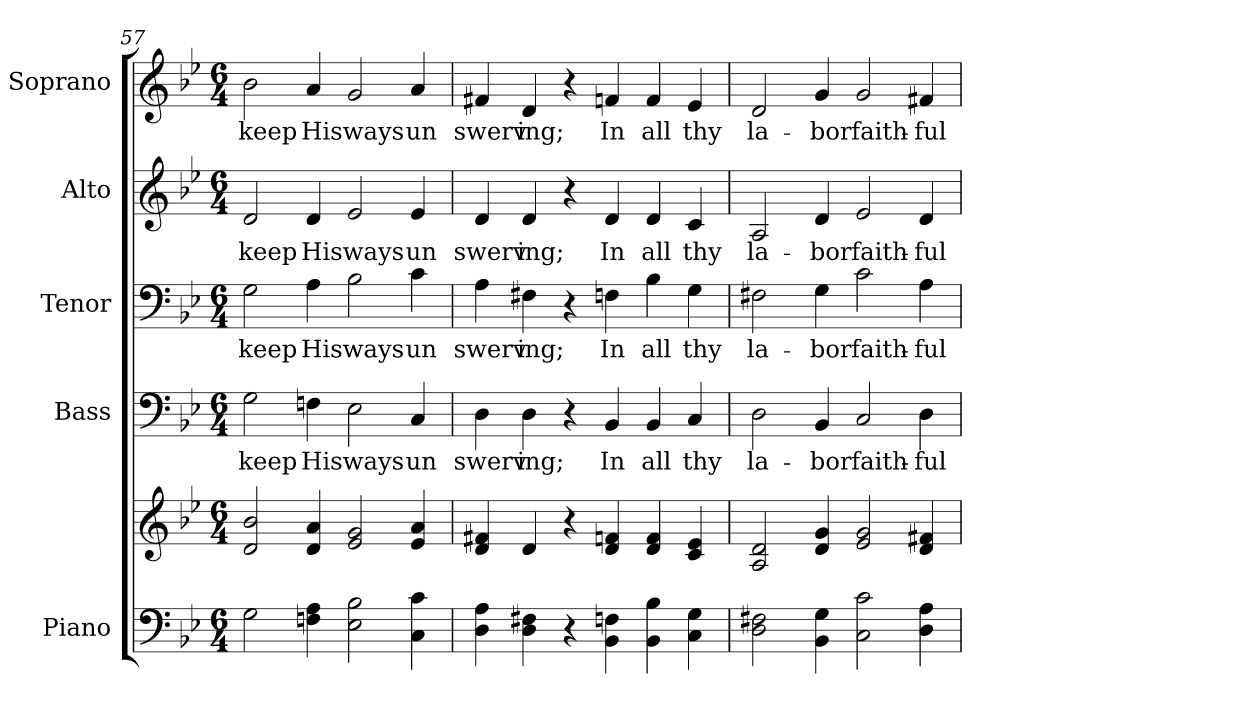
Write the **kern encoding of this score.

**kern	**kern	**kern	**text	**kern	**text	**kern	**text	**kern	**text
*part5	*part5	*part4	*part4	*part3	*part3	*part2	*part2	*part1	*part1
*staff6	*staff5	*staff4	*staff4	*staff3	*staff3	*staff2	*staff2	*staff1	*staff1
*I"Piano	*	*I"Bass	*	*I"Tenor	*	*I"Alto	*	*I"Soprano	*
*I'Pno.	*	*I'B.	*	*I'T.	*	*I'A.	*	*I'S.	*
*clefF4	*clefG2	*clefF4	*	*clefF4	*	*clefG2	*	*clefG2	*
*k[b-e-]	*k[b-e-]	*k[b-e-]	*	*k[b-e-]	*	*k[b-e-]	*	*k[b-e-]	*
*B-:	*B-:	*B-:	*	*B-:	*	*B-:	*	*B-:	*
*M6/4	*M6/4	*M6/4	*	*M6/4	*	*M6/4	*	*M6/4	*
=57	=57	=57	=57	=57	=57	=57	=57	=57	=57
!	!	!	!LO:LY:b:color=#000000	!	!	!	!	!	!
!	!	!	!	!	!LO:LY:b:color=#000000	!	!	!	!
!	!	!	!	!	!	!	!LO:LY:b:color=#000000	!	!
!	!	!	!	!	!	!	!	!	!LO:LY:b:color=#000000
2Gi\	2di/ 2b-i	2Gi\	keep	2Gi\	keep	2di/	keep	2b-i\	keep
!	!	!	!LO:LY:b:color=#000000	!	!	!	!	!	!
!	!	!	!	!	!LO:LY:b:color=#000000	!	!	!	!
!	!	!	!	!	!	!	!LO:LY:b:color=#000000	!	!
!	!	!	!	!	!	!	!	!	!LO:LY:b:color=#000000
4Fni\ 4Ai	4di/ 4ai	4Fni\	His	4Ai\	His	4di/	His	4ai/	His
!	!	!	!LO:LY:b:color=#000000	!	!	!	!	!	!
!	!	!	!	!	!LO:LY:b:color=#000000	!	!	!	!
!	!	!	!	!	!	!	!LO:LY:b:color=#000000	!	!
!	!	!	!	!	!	!	!	!	!LO:LY:b:color=#000000
2E-i\ 2B-i	2e-i/ 2gi	2E-i\	ways	2B-i\	ways	2e-i/	ways	2gi/	ways
!	!	!	!LO:LY:b:color=#000000	!	!	!	!	!	!
!	!	!	!	!	!LO:LY:b:color=#000000	!	!	!	!
!	!	!	!	!	!	!	!LO:LY:b:color=#000000	!	!
!	!	!	!	!	!	!	!	!	!LO:LY:b:color=#000000
4Ci\ 4ci	4e-i/ 4ai	4Ci/	un	4ci\	un	4e-i/	un	4ai/	un
!!LO:PB:g=z
=58	=58	=58	=58	=58	=58	=58	=58	=58	=58
!	!	!	!LO:LY:b:color=#000000	!	!	!	!	!	!
!	!	!	!	!	!LO:LY:b:color=#000000	!	!	!	!
!	!	!	!	!	!	!	!LO:LY:b:color=#000000	!	!
!	!	!	!	!	!	!	!	!	!LO:LY:b:color=#000000
4Di\ 4Ai	4di/ 4f#Xi	4Di\	swerv	4Ai\	swerv	4di/	swerv	4f#Xi/	swerv
!	!	!	!LO:LY:b:color=#000000	!	!	!	!	!	!
!	!	!	!	!	!LO:LY:b:color=#000000	!	!	!	!
!	!	!	!	!	!	!	!LO:LY:b:color=#000000	!	!
!	!	!	!	!	!	!	!	!	!LO:LY:b:color=#000000
4Di\ 4F#Xi	4di/	4Di\	ing;	4F#Xi\	ing;	4di/	ing;	4di/	ing;
4r	4r	4r	.	4r	.	4r	.	4r	.
!	!	!	!LO:LY:b:color=#000000	!	!	!	!	!	!
!	!	!	!	!	!LO:LY:b:color=#000000	!	!	!	!
!	!	!	!	!	!	!	!LO:LY:b:color=#000000	!	!
!	!	!	!	!	!	!	!	!	!LO:LY:b:color=#000000
4BB-i\ 4Fni	4di/ 4fni	4BB-i/	In	4Fni\	In	4di/	In	4fni/	In
!	!	!	!LO:LY:b:color=#000000	!	!	!	!	!	!
!	!	!	!	!	!LO:LY:b:color=#000000	!	!	!	!
!	!	!	!	!	!	!	!LO:LY:b:color=#000000	!	!
!	!	!	!	!	!	!	!	!	!LO:LY:b:color=#000000
4BB-i\ 4B-i	4di/ 4fi	4BB-i/	all	4B-i\	all	4di/	all	4fi/	all
!	!	!	!LO:LY:b:color=#000000	!	!	!	!	!	!
!	!	!	!	!	!LO:LY:b:color=#000000	!	!	!	!
!	!	!	!	!	!	!	!LO:LY:b:color=#000000	!	!
!	!	!	!	!	!	!	!	!	!LO:LY:b:color=#000000
4Ci\ 4Gi	4ci/ 4e-i	4Ci/	thy	4Gi\	thy	4ci/	thy	4e-i/	thy
=59	=59	=59	=59	=59	=59	=59	=59	=59	=59
!	!	!	!LO:LY:b:color=#000000	!	!	!	!	!	!
!	!	!	!	!	!LO:LY:b:color=#000000	!	!	!	!
!	!	!	!	!	!	!	!LO:LY:b:color=#000000	!	!
!	!	!	!	!	!	!	!	!	!LO:LY:b:color=#000000
2Di\ 2F#Xi	2Ai/ 2di	2Di\	la-	2F#Xi\	la-	2Ai/	la-	2di/	la-
!	!	!	!LO:LY:b:color=#000000	!	!	!	!	!	!
!	!	!	!	!	!LO:LY:b:color=#000000	!	!	!	!
!	!	!	!	!	!	!	!LO:LY:b:color=#000000	!	!
!	!	!	!	!	!	!	!	!	!LO:LY:b:color=#000000
4BB-i\ 4Gi	4di/ 4gi	4BB-i/	-bor	4Gi\	-bor	4di/	-bor	4gi/	-bor
!	!	!	!LO:LY:b:color=#000000	!	!	!	!	!	!
!	!	!	!	!	!LO:LY:b:color=#000000	!	!	!	!
!	!	!	!	!	!	!	!LO:LY:b:color=#000000	!	!
!	!	!	!	!	!	!	!	!	!LO:LY:b:color=#000000
2Ci\ 2ci	2e-i/ 2gi	2Ci/	faith-	2ci\	faith-	2e-i/	faith-	2gi/	faith-
!	!	!	!LO:LY:b:color=#000000	!	!	!	!	!	!
!	!	!	!	!	!LO:LY:b:color=#000000	!	!	!	!
!	!	!	!	!	!	!	!LO:LY:b:color=#000000	!	!
!	!	!	!	!	!	!	!	!	!LO:LY:b:color=#000000
4Di\ 4Ai	4di/ 4f#Xi	4Di\	-ful	4Ai\	-ful	4di/	-ful	4f#Xi/	-ful
=	=	=	=	=	=	=	=	=	=
*-	*-	*-	*-	*-	*-	*-	*-	*-	*-
